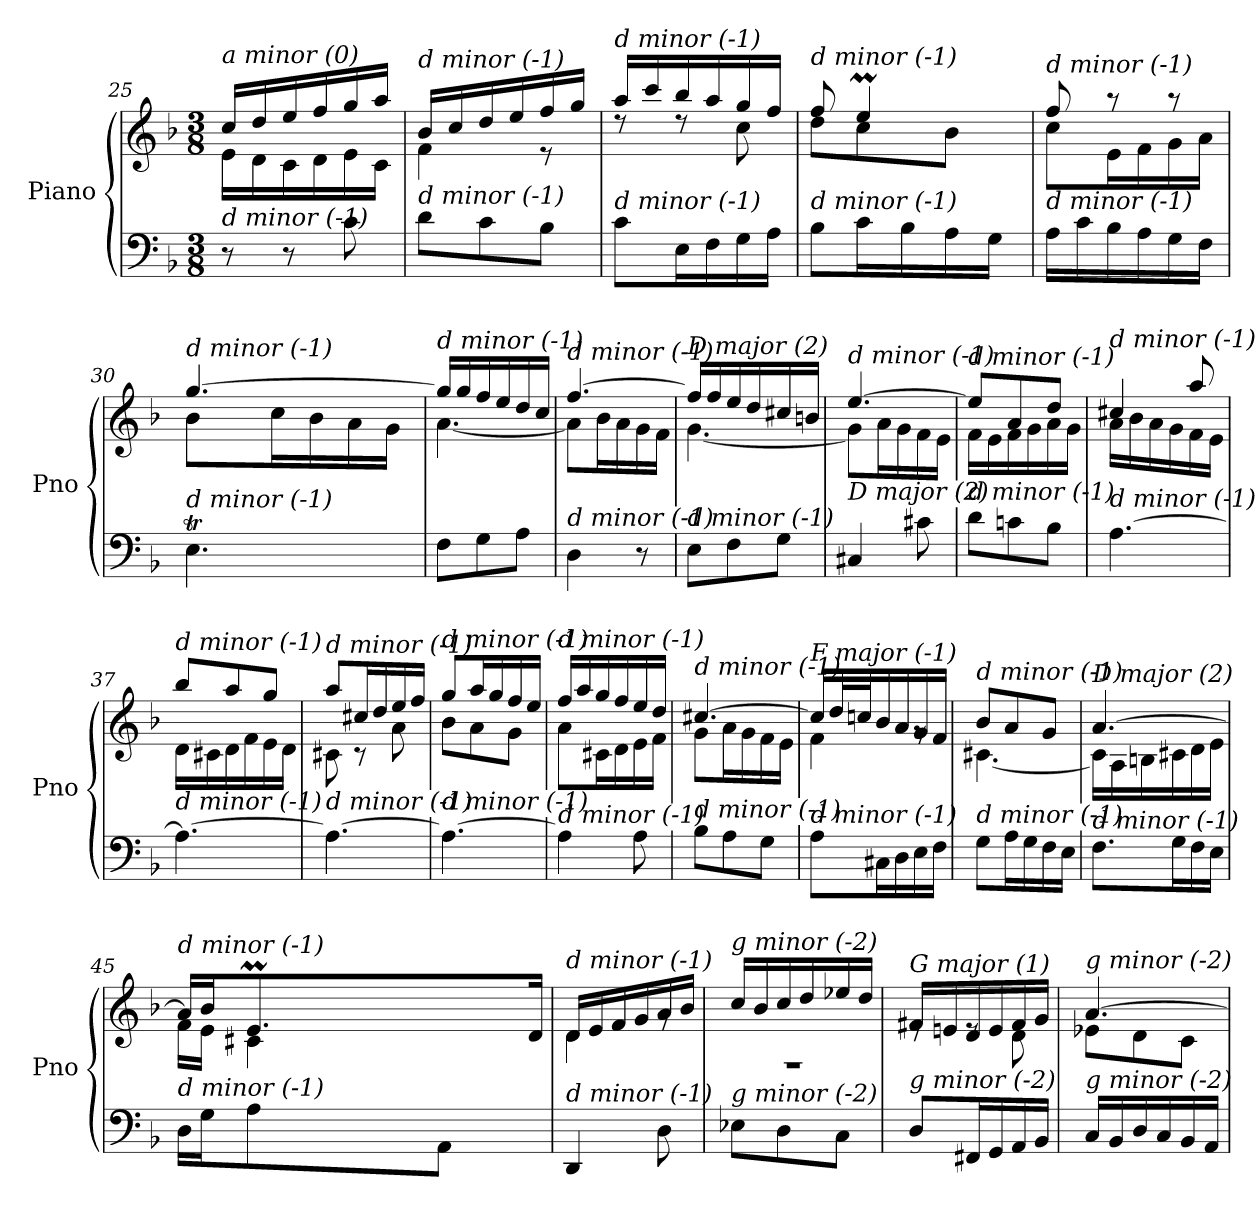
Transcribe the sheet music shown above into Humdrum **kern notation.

**kern	**kern
*part1	*part1
*staff2	*staff1
*I"Piano	*
*I'Pno	*
*clefF4	*clefG2
*k[b-]	*k[b-]
*M3/8	*M3/8
=25	=25
*	*^
!	!LO:TX:i:t=a minor (0)	!
!LO:TX:i:t=d minor (-1)	!	!
8r	16cc/LL	16e\LL
.	16dd/	16d\
8r	16ee/	16c\
.	16ff/	16d\
8c\	16gg/	16e\
.	16aa/JJ	16c\JJ
=26	=26	=26
!	!LO:TX:i:t=d minor (-1)	!
!LO:TX:i:t=d minor (-1)	!	!
8d\L	16b-/LL	4f\
.	16cc/	.
8c\	16dd/	.
.	16ee/	.
8B-\J	16ff/	8r
.	16gg/JJ	.
=27	=27	=27
!	!LO:TX:i:t=d minor (-1)	!
!LO:TX:i:t=d minor (-1)	!	!
8c\L	16aa/LL	8rdd
.	16ccc/	.
16E\L	16bb-/	8rdd
16F\	16aa/	.
16G\	16gg/	8cc\
16A\JJ	16ff/JJ	.
=28	=28	=28
*^	*	*^
!	!	!LO:TX:i:t=d minor (-1)	!	!
!LO:TX:i:t=d minor (-1)	!	!	!	!
8ryy	8B-\L	8ff/	8dd\L	8ryy
4ryy	16c\L	4eem/	8cc\	32ffyy
.	.	.	.	32eeyy
.	16B-\	.	.	32ffyy
.	.	.	.	32eeyy
.	16A\	.	8b-\J	32ffyy
.	.	.	.	32eeyy
.	16G\JJ	.	.	32ddyy
.	.	.	.	32eeyy
*v	*v	*	*	*
!!LO:LB:g=z
=29	=29	=29	=29
!	!LO:TX:i:t=d minor (-1)	!	!
!LO:TX:i:t=d minor (-1)	!	!	!
*	*	*v	*v
16A\LL	8ff/	8cc\L
16c\	.	.
16B-\	8r	16e\L
16A\	.	16f\
16G\	8r	16g\
16F\JJ	.	16a\JJ
=30	=30	=30
*^	*	*
!	!	!LO:TX:i:t=d minor (-1)	!
!LO:TX:i:t=d minor (-1)	!	!	!
4.Et\	32Fyy	[4.gg/	8b-\L
.	32Eyy	.	.
.	32Fyy	.	.
.	32Eyy	.	.
.	32Fyy	.	16cc\L
.	32Eyy	.	.
.	32Fyy	.	16b-\
.	32Eyy	.	.
.	32Fyy	.	16a\
.	32Eyy	.	.
.	32Dyy	.	16g\JJ
.	32Eyy	.	.
!!LO:LB:g=z	!!
=31	=31	=31	=31
!	!	!LO:TX:i:t=d minor (-1)	!
!LO:TX:i:t=d minor (-1)	!	!	!
*v	*v	*	*
8F\L	16gg/LL]	[4.a\
.	16gg/	.
8G\	16ff/	.
.	16ee/	.
8A\J	16dd/	.
.	16cc/JJ	.
=32	=32	=32
!	!LO:TX:i:t=d minor (-1)	!
!LO:TX:i:t=d minor (-1)	!	!
4D\	[4.ff/	8a\L]
.	.	16b-\L
.	.	16a\
8r	.	16g\
.	.	16f\JJ
=33	=33	=33
!	!LO:TX:i:t=D major (2)	!
!LO:TX:i:t=d minor (-1)	!	!
8E\L	16ff/LL]	[4.g\
.	16ff/	.
8F\	16ee/	.
.	16dd/	.
8G\J	16cc#X/	.
.	16bn/JJ	.
=34	=34	=34
!	!LO:TX:i:t=d minor (-1)	!
!LO:TX:i:t=D major (2)	!	!
4C#X/	[4.ee/	8g\L]
.	.	16a\L
.	.	16g\
8c#X\	.	16f\
.	.	16e\JJ
=35	=35	=35
!	!LO:TX:i:t=d minor (-1)	!
!LO:TX:i:t=d minor (-1)	!	!
8d\L	8ee/L]	16f\LL
.	.	16e\
8cn\	8a/	16f\
.	.	16g\
8B-\J	8dd/J	16a\
.	.	16g\JJ
=36	=36	=36
!	!LO:TX:i:t=d minor (-1)	!
!LO:TX:i:t=d minor (-1)	!	!
[4.A\	4cc#X/	16a\LL
.	.	16b-\
.	.	16a\
.	.	16g\
.	8aa/	16f\
.	.	16e\JJ
=37	=37	=37
!	!LO:TX:i:t=d minor (-1)	!
!LO:TX:i:t=d minor (-1)	!	!
4.A\_	8bb-/L	16d\LL
.	.	16c#X\
.	8aa/	16d\
.	.	16f\
.	8gg/J	16e\
.	.	16d\JJ
!!LO:LB:g=z	!!
=38	=38	=38
!	!LO:TX:i:t=d minor (-1)	!
!LO:TX:i:t=d minor (-1)	!	!
4.A\_	8aa/L	8c#X\
.	16cc#X/L	8r
.	16dd/	.
.	16ee/	8a\
.	16ff/JJ	.
=39	=39	=39
!	!LO:TX:i:t=d minor (-1)	!
!LO:TX:i:t=d minor (-1)	!	!
4.A\_	8gg/L	8b-\L
.	16aa/L	8a\
.	16gg/	.
.	16ff/	8g\J
.	16ee/JJ	.
=40	=40	=40
!	!LO:TX:i:t=d minor (-1)	!
!LO:TX:i:t=d minor (-1)	!	!
4A\]	16ff/LL	8a\L
.	16aa/	.
.	16gg/	16c#X\L
.	16ff/	16d\
8A\	16ee/	16e\
.	16dd/JJ	16f\JJ
=41	=41	=41
!	!LO:TX:i:t=d minor (-1)	!
!LO:TX:i:t=d minor (-1)	!	!
8B-\L	[4.cc#X/	8g\L
8A\	.	16a\L
.	.	16g\
8G\J	.	16f\
.	.	16e\JJ
=42	=42	=42
!	!LO:TX:i:t=F major (-1)	!
!LO:TX:i:t=d minor (-1)	!	!
8A\L	16cc#/LL]	4f\
.	32dd/L	.
.	32ccn/J	.
16C#X\L	16b-/	.
16D\	16a/	.
16E\	16g/	8rg
16F\JJ	16f/JJ	.
=43	=43	=43
!	!LO:TX:i:t=d minor (-1)	!
!LO:TX:i:t=d minor (-1)	!	!
8G\L	8b-/L	[4.c#X\
16A\L	8a/	.
16G\	.	.
16F\	8g/J	.
16E\JJ	.	.
!!LO:LB:g=z	!!
=44	=44	=44
!	!LO:TX:i:t=D major (2)	!
!LO:TX:i:t=d minor (-1)	!	!
8.F\L	[4.a/	16c#\LL]
.	.	16A\
.	.	16Bn\
16G\L	.	16c#X\
16F\	.	16d\
16E\JJ	.	16e\JJ
!!LO:PB:g=z
=45	=45	=45
*^	*	*^
!	!	!LO:TX:i:t=d minor (-1)	!	!
!LO:TX:i:t=d minor (-1)	!	!	!	!
8ryy	16D\LL	16a/LL]	16f\LL	8ryy
.	16G\J	16b-/J	16e\JJ	.
8.ryy	8A\	8.em/	4c#X\	64fyy
.	.	.	.	64eyy
.	.	.	.	64fyy
.	.	.	.	64eyy
.	.	.	.	64fyy
.	.	.	.	64eyy
.	.	.	.	64fyy
.	.	.	.	64eyy
.	8AA\J	.	.	64fyy
.	.	.	.	64eyy
.	.	.	.	64fyy
.	.	.	.	64eyy
16ryy	.	16d/Jk	.	16ryy
*v	*v	*	*	*
=46	=46	=46	=46
!	!LO:TX:i:t=d minor (-1)	!	!
!LO:TX:i:t=d minor (-1)	!	!	!
*	*	*v	*v
4DD/	16d/LL	4d\
.	16e/	.
.	16f/	.
.	16g/	.
8D\	16a/	8rg
.	16b-/JJ	.
=47	=47	=47
!	!LO:TX:i:t=g minor (-2)	!
!LO:TX:i:t=g minor (-2)	!	!
8E-X\L	4.rF	16cc/LL
.	.	16b-/
8D\	.	16cc/
.	.	16dd/
8C\J	.	16ee-X/
.	.	16dd/JJ
=48	=48	=48
!	!LO:TX:i:t=G major (1)	!
!LO:TX:i:t=g minor (-2)	!	!
8D/L	16f#X/LL	8re
.	16en/	.
16FF#X/L	16d/	8re
16GG/	16e/	.
16AA/	16f#/	8d\
16BB-/JJ	16g/JJ	.
=49	=49	=49
!	!LO:TX:i:t=g minor (-2)	!
!LO:TX:i:t=g minor (-2)	!	!
16C/LL	[4.a/	8e-X\L
16BB-/	.	.
16D/	.	8d\
16C/	.	.
16BB-/	.	8c\J
16AA/JJ	.	.
*	*v	*v
=	=
*-	*-
